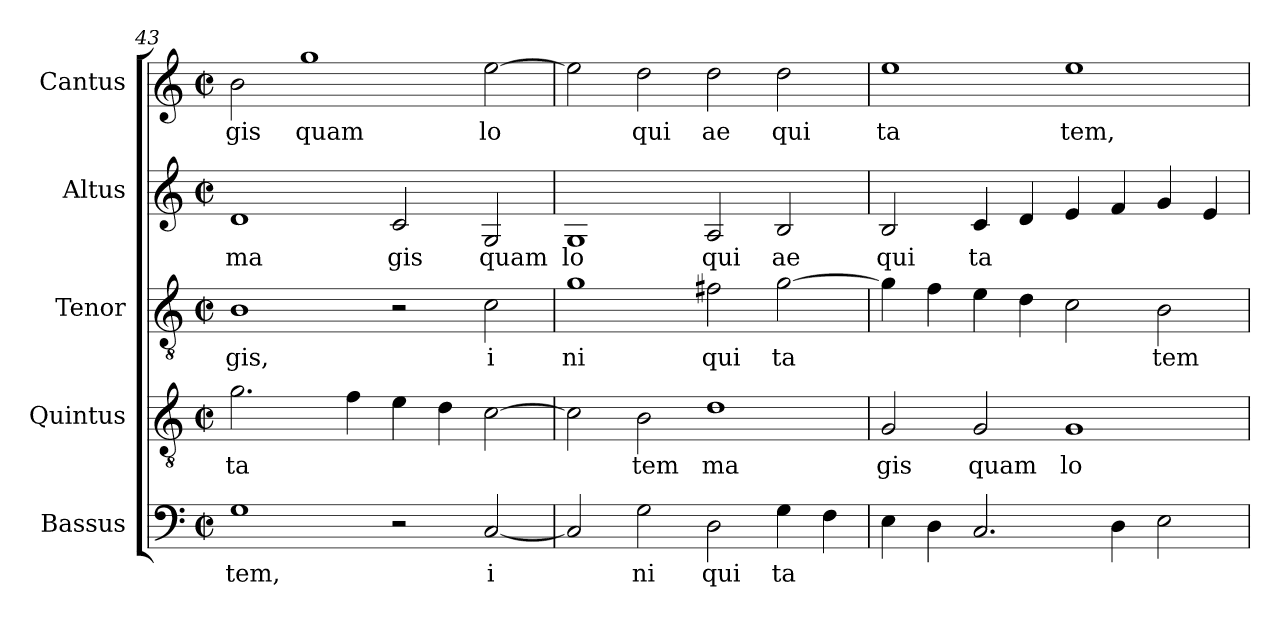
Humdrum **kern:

**kern	**text	**kern	**text	**kern	**text	**kern	**text	**kern	**text
*part5	*part5	*part4	*part4	*part3	*part3	*part2	*part2	*part1	*part1
*staff5	*staff5	*staff4	*staff4	*staff3	*staff3	*staff2	*staff2	*staff1	*staff1
*I"Bassus	*	*I"Quintus	*	*I"Tenor	*	*I"Altus	*	*I"Cantus	*
!!LO:LB:g=z
*clefF4	*	*clefGv2	*	*clefGv2	*	*clefG2	*	*clefG2	*
*M2/2	*	*M2/2	*	*M2/2	*	*M2/2	*	*M2/2	*
*met(c|)	*	*met(c|)	*	*met(c|)	*	*met(c|)	*	*met(c|)	*
=43	=43	=43	=43	=43	=43	=43	=43	=43	=43
!	!LO:LY:b:cj	!	!LO:LY:b:cj	!	!LO:LY:b:cj	!	!LO:LY:b:cj	!	!LO:LY:b:cj
1G	tem,	2.g\	ta	1B	gis,	1d	ma	2b\	-gis
!	!	!	!	!	!	!	!	!	!LO:LY:b:cj
.	.	.	.	.	.	.	.	1gg	quam
.	.	4f\	.	.	.	.	.	.	.
!	!	!	!	!	!	!	!LO:LY:b:cj	!	!
2r	.	4e\	.	2r	.	2c/	gis	.	.
.	.	4d\	.	.	.	.	.	.	.
!	!LO:LY:b:rj	!	!	!	!LO:LY:b:cj	!	!LO:LY:b:cj	!	!LO:LY:b:cj
[<2C/	i	[>2c\	.	2c\	i	2G/	quam	[>2ee\	lo
=44	=44	=44	=44	=44	=44	=44	=44	=44	=44
!	!	!	!	!	!LO:LY:b:cj	!	!LO:LY:b:cj	!	!
2C/]	.	2c\]	.	1g	ni	1G	lo	2ee\]	.
!	!LO:LY:b:cj	!	!LO:LY:b:cj	!	!	!	!	!	!LO:LY:b:cj
2G\	ni	2B\	tem	.	.	.	.	2dd\	qui
!	!LO:LY:b:cj	!	!LO:LY:b:cj	!	!LO:LY:b:cj	!	!LO:LY:b:cj	!	!LO:LY:b:cj
2D\	qui	1d	ma	2f#X\	qui	2A/	qui	2dd\	ae
!	!LO:LY:b:cj	!	!	!	!LO:LY:b:cj	!	!LO:LY:b:cj	!	!LO:LY:b:cj
4G\	ta	.	.	[>2g\	ta	2B/	ae	2dd\	qui
4F\	.	.	.	.	.	.	.	.	.
=45	=45	=45	=45	=45	=45	=45	=45	=45	=45
!	!	!	!LO:LY:b:cj	!	!	!	!LO:LY:b:cj	!	!LO:LY:b:cj
4E\	.	2G/	gis	4g\]	.	2B/	qui	1ee	ta
4D\	.	.	.	4f\	.	.	.	.	.
!	!	!	!LO:LY:b:cj	!	!	!	!LO:LY:b:cj	!	!
2.C/	.	2G/	quam	4e\	.	4c/	ta	.	.
.	.	.	.	4d\	.	4d/	.	.	.
!	!	!	!LO:LY:b:cj	!	!	!	!	!	!LO:LY:b:cj
.	.	1G	lo	2c\	.	4e/	.	1ee	tem,
4D\	.	.	.	.	.	4f/	.	.	.
!	!	!	!	!	!LO:LY:b:cj	!	!	!	!
2E\	.	.	.	2B\	tem	4g/	.	.	.
.	.	.	.	.	.	4e/	.	.	.
=	=	=	=	=	=	=	=	=	=
*-	*-	*-	*-	*-	*-	*-	*-	*-	*-
